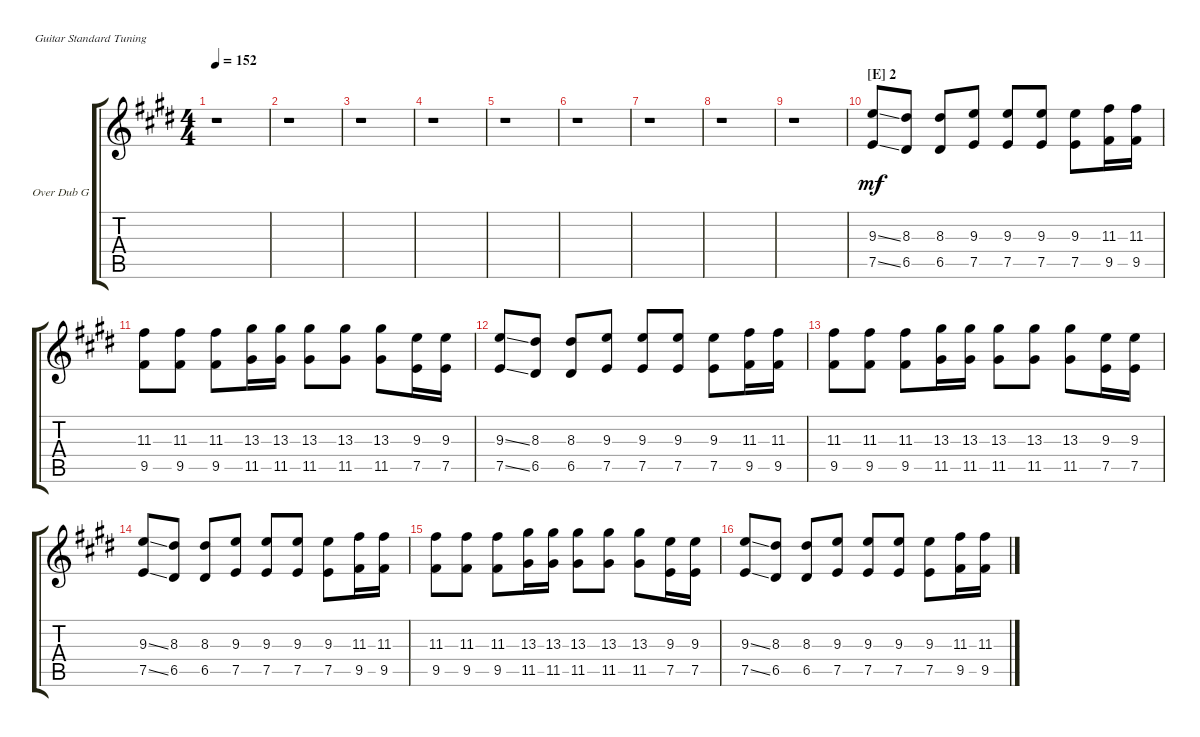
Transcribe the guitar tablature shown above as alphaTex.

\bracketExtendMode groupsimilarinstruments
\firstSystemTrackNameOrientation horizontal
\otherSystemsTrackNameOrientation horizontal
\track ("Over Dub Guitar" "Over Dub G") {instrument acousticguitarnylon}
\staff {score tabs}
\tuning (E4 B3 G3 D3 A2 E2)
\ts (4 4)
\tempo 152
\clef g2
\ks e
r.1{dy ff} |
r.1 |
r.1 |
r.1 |
r.1 |
r.1 |
r.1 |
r.1 |
r.1 |
\section ("E" "2")
(7.5{ss} 9.3{ss}).8{dy mf} (6.5 8.3).8 (6.5 8.3).8 (7.5 9.3).8 (7.5 9.3).8 (7.5 9.3).8 (7.5 9.3).8 (9.5 11.3).16 (9.5 11.3).16 |
(9.5 11.3).8 (9.5 11.3).8 (9.5 11.3).8 (11.5 13.3).16 (11.5 13.3).16 (11.5 13.3).8 (11.5 13.3).8 (11.5 13.3).8 (7.5 9.3).16 (7.5 9.3).16 |
(7.5{ss} 9.3{ss}).8 (6.5 8.3).8 (6.5 8.3).8 (7.5 9.3).8 (7.5 9.3).8 (7.5 9.3).8 (7.5 9.3).8 (9.5 11.3).16 (9.5 11.3).16 |
(9.5 11.3).8 (9.5 11.3).8 (9.5 11.3).8 (11.5 13.3).16 (11.5 13.3).16 (11.5 13.3).8 (11.5 13.3).8 (11.5 13.3).8 (7.5 9.3).16 (7.5 9.3).16 |
(7.5{ss} 9.3{ss}).8 (6.5 8.3).8 (6.5 8.3).8 (7.5 9.3).8 (7.5 9.3).8 (7.5 9.3).8 (7.5 9.3).8 (9.5 11.3).16 (9.5 11.3).16 |
(9.5 11.3).8 (9.5 11.3).8 (9.5 11.3).8 (11.5 13.3).16 (11.5 13.3).16 (11.5 13.3).8 (11.5 13.3).8 (11.5 13.3).8 (7.5 9.3).16 (7.5 9.3).16 |
(7.5{ss} 9.3{ss}).8 (6.5 8.3).8 (6.5 8.3).8 (7.5 9.3).8 (7.5 9.3).8 (7.5 9.3).8 (7.5 9.3).8 (9.5 11.3).16 (9.5 11.3).16
